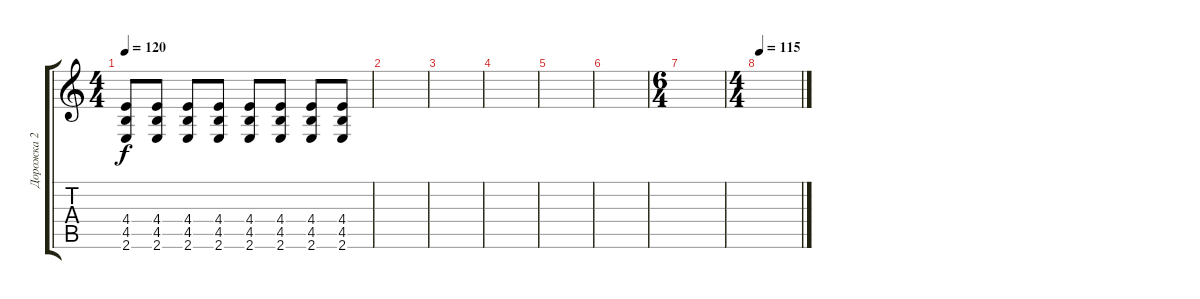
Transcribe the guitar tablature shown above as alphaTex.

\track ("Дорожка 2" "Дорожка 2") {instrument distortionguitar}
\staff {score tabs}
\tuning (D4 A3 F3 C3 G2 D2) {hide}
\ts (4 4)
\tempo 120
\clef g2
\ks c
(4.4 4.5 2.6).8{dy f} (4.4 4.5 2.6).8 (4.4 4.5 2.6).8 (4.4 4.5 2.6).8 (4.4 4.5 2.6).8 (4.4 4.5 2.6).8 (4.4 4.5 2.6).8 (4.4 4.5 2.6).8 |
|
|
|
|
|
\ts (6 4)
|
\ts (4 4)
\tempo 115
